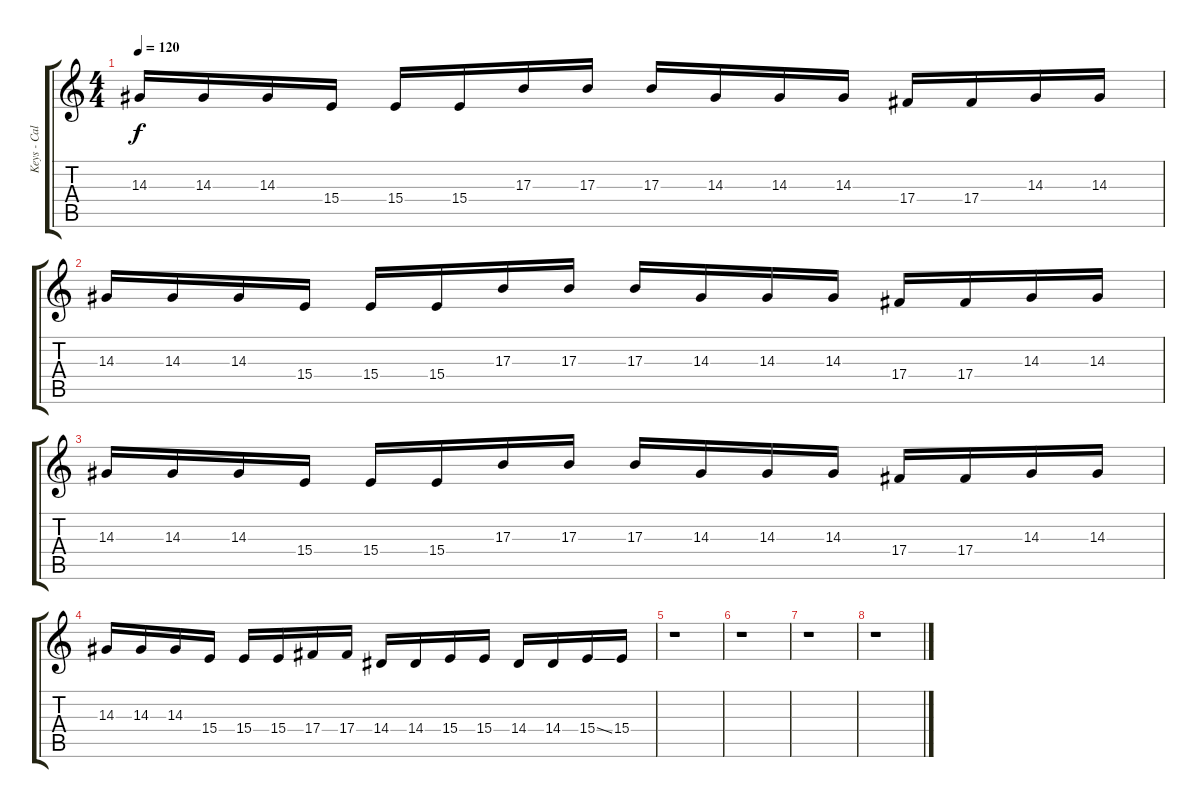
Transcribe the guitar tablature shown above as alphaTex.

\track ("Keys - Caleb Shomo" "Keys - Cal") {instrument lead2sawtooth}
\staff {score tabs}
\tuning (Eb4 Bb3 Gb3 Db3 Ab2 Db2) {hide}
\ts (4 4)
\tempo 120
\clef g2
\ks c
14.3.16{dy f} 14.3.16 14.3.16 15.4.16 15.4.16 15.4.16 17.3.16 17.3.16 17.3.16 14.3.16 14.3.16 14.3.16 17.4.16 17.4.16 14.3.16 14.3.16 |
14.3.16 14.3.16 14.3.16 15.4.16 15.4.16 15.4.16 17.3.16 17.3.16 17.3.16 14.3.16 14.3.16 14.3.16 17.4.16 17.4.16 14.3.16 14.3.16 |
14.3.16 14.3.16 14.3.16 15.4.16 15.4.16 15.4.16 17.3.16 17.3.16 17.3.16 14.3.16 14.3.16 14.3.16 17.4.16 17.4.16 14.3.16 14.3.16 |
14.3.16 14.3.16 14.3.16 15.4.16 15.4.16 15.4.16 17.4.16 17.4.16 14.4.16 14.4.16 15.4.16 15.4.16 14.4.16 14.4.16 15.4{ss}.16 15.4.16 |
r.1 |
r.1 |
r.1 |
r.1
